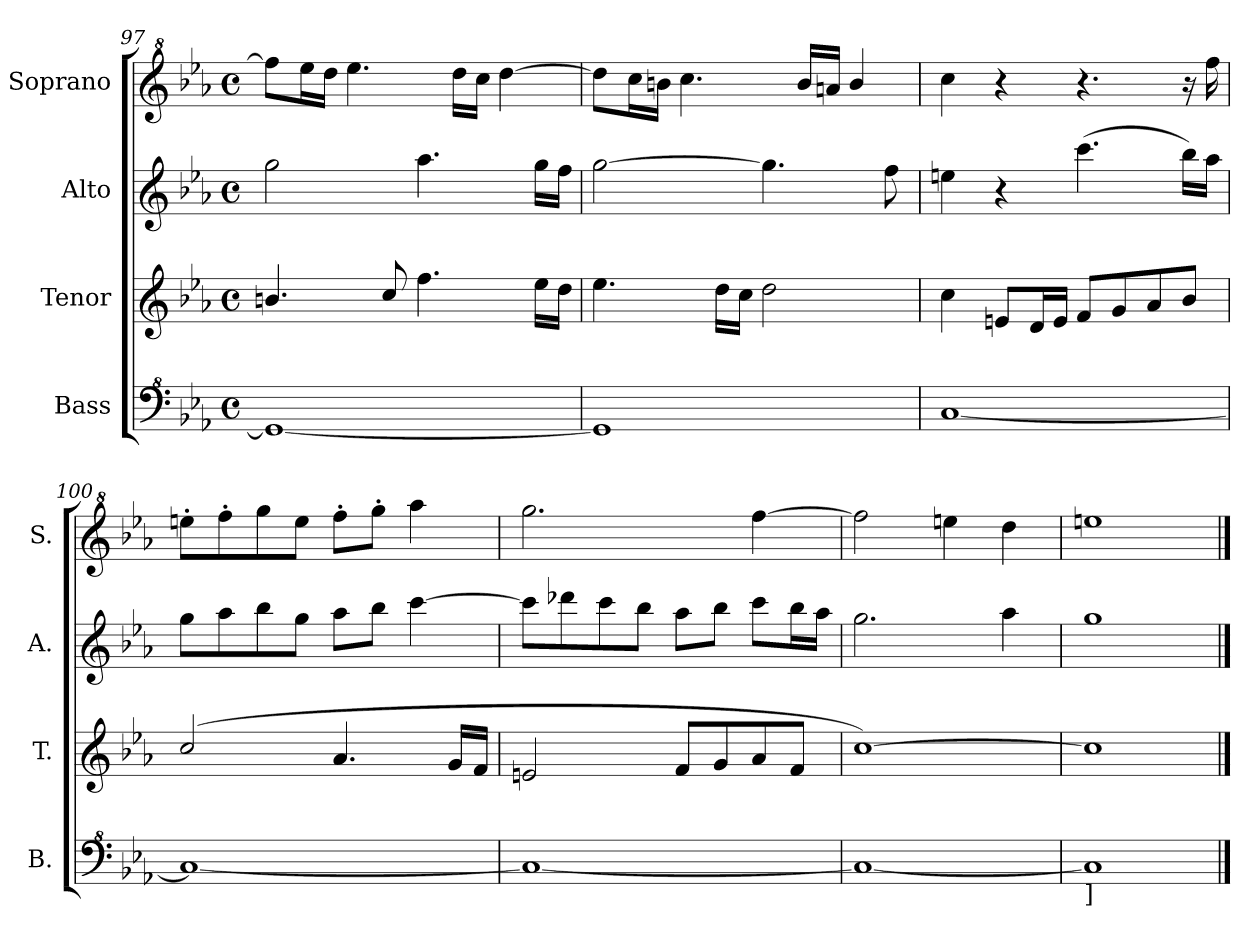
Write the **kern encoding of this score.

**kern	**kern	**kern	**kern
*part4	*part3	*part2	*part1
*staff4	*staff3	*staff2	*staff1
*I"Bass	*I"Tenor	*I"Alto	*I"Soprano
*I'B.	*I'T.	*I'A.	*I'S.
*clefF^4	*clefG2	*clefG2	*clefG^2
*k[b-e-a-]	*k[b-e-a-]	*k[b-e-a-]	*k[b-e-a-]
*c:	*c:	*c:	*c:
*M4/4	*M4/4	*M4/4	*M4/4
*met(c)	*met(c)	*met(c)	*met(c)
=97	=97	=97	=97
1G_	4.bn/	2gg\	8fff\L]
.	.	.	16eee-\L
.	.	.	16ddd\JJ
.	.	.	4.eee-\
.	8cc/	.	.
.	4.ff\	4.aa-\	.
.	.	.	16ddd\LL
.	.	.	16ccc\JJ
.	.	.	[4ddd\
.	16ee-\LL	16gg\LL	.
.	16dd\JJ	16ff\JJ	.
=98	=98	=98	=98
1G]	4.ee-\	[2gg\	8ddd\L]
.	.	.	16ccc\L
.	.	.	16bbn\JJ
.	.	.	4.ccc\
.	16dd\LL	.	.
.	16cc\JJ	.	.
.	2dd\	4.gg\]	.
.	.	.	16bb/LL
.	.	.	16aan/JJ
.	.	.	4bb/
.	.	8ff\	.
=99	=99	=99	=99
[1c	4cc\	4een\	4ccc\
.	8en/L	4r	4r
.	16d/L	.	.
.	16e/JJ	.	.
.	8f/L	(<4.ccc\	4.r
.	8g/	.	.
.	8a-/	.	.
.	8b-/J	16bb-\LL)	16r
.	.	16aa-\JJ	16fff\
=100	=100	=100	=100
1c_	(>2cc/	8gg\L	8eeen'\L
.	.	8aa-\	8fff'\
.	.	8bb-\	8ggg\
.	.	8gg\J	8eee\J
.	4.a-/	8aa-\L	8fff'\L
.	.	8bb-\J	8ggg'\J
.	.	[4ccc\	4aaa-\
.	16g/LL	.	.
.	16f/JJ	.	.
!!LO:LB:g=z
=101	=101	=101	=101
1c_	2en/	8ccc\L]	2.ggg\
.	.	8ddd-X\	.
.	.	8ccc\	.
.	.	8bb-\J	.
.	8f/L	8aa-\L	.
.	8g/	8bb-\J	.
.	8a-/	8ccc\L	[4fff\
.	8f/J	16bb-\L	.
.	.	16aa-\JJ	.
=102	=102	=102	=102
1c_	[1cc)	2.gg\	2fff\]
.	.	.	4eeen\
.	.	4aa-\	4ddd\
=103	=103	=103	=103
!LO:TX:b:t=]	!	!	!
1c]	1cc]	1gg	1eeen
==	==	==	==
*-	*-	*-	*-
